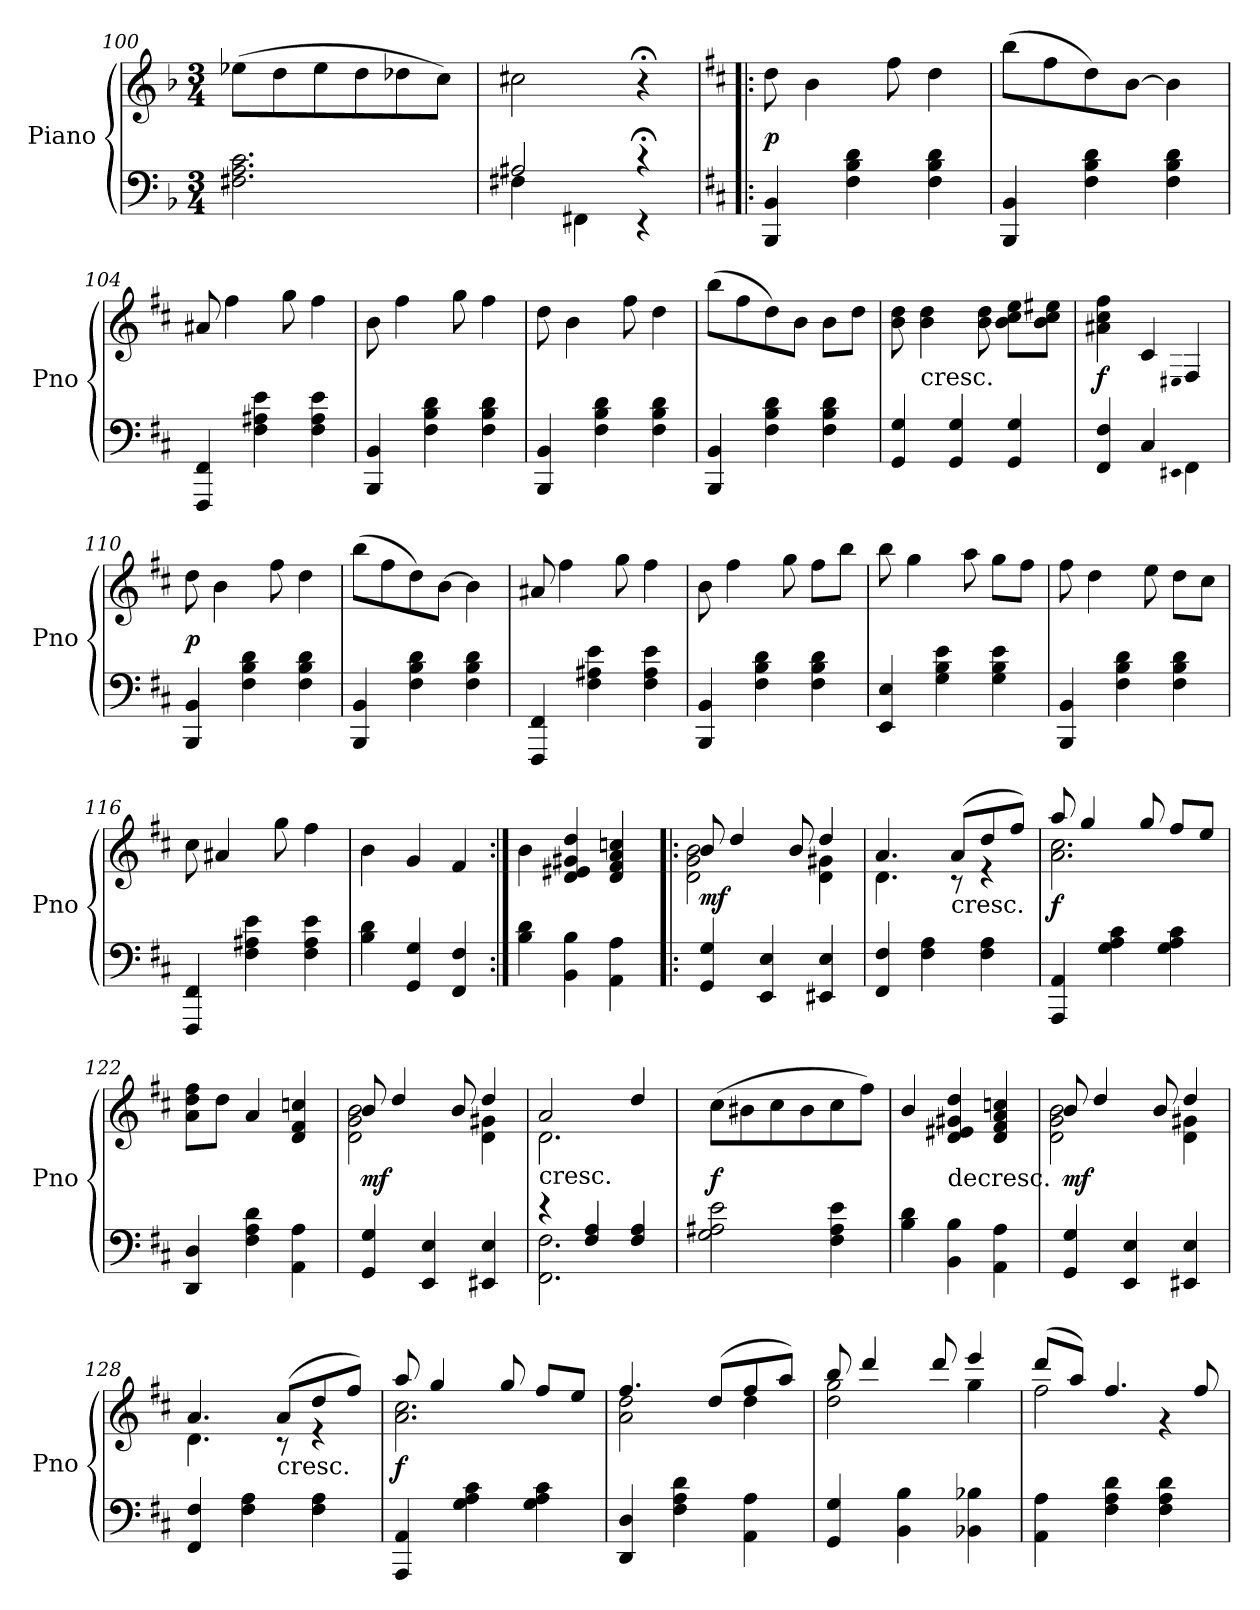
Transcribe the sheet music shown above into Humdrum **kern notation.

**kern	**kern	**dynam
*part1	*part1	*part1
*staff2	*staff1	*staff1/2
*I"Piano	*	*
*I'Pno	*	*
*clefF4	*clefG2	*
*k[b-]	*k[b-]	*
*M3/4	*M3/4	*
=100	=100	=100
2.F#X\ 2.A\ 2.c\	(8ee-X\L	.
.	8dd\	.
.	8ee-\	.
.	8dd\	.
.	8dd-X\	.
.	8cc\J)	.
=101	=101	=101
*^	*	*
2A#X/	4F#X\	2cc#X\	.
.	4FF#X\	.	.
4r;<	4r	4r;<	.
*v	*v	*	*
=102!|:	=102!|:	=102!|:
*k[f#c#]	*k[f#c#]	*
4BBB/ 4BB/	8dd\	p
.	4b\	.
4F#\ 4B\ 4d\	.	.
.	8ff#\	.
4F#\ 4B\ 4d\	4dd\	.
=103	=103	=103
4BBB/ 4BB/	(8bb\L	.
.	8ff#\	.
4F#\ 4B\ 4d\	8dd\)	.
.	[8b\J	.
4F#\ 4B\ 4d\	4b\]	.
=104	=104	=104
4FFF#/ 4FF#/	8a#X/	.
.	4ff#\	.
4F#\ 4A#X\ 4e\	.	.
.	8gg\	.
4F#\ 4A#\ 4e\	4ff#\	.
=105	=105	=105
4BBB/ 4BB/	8b\	.
.	4ff#\	.
4F#\ 4B\ 4d\	.	.
.	8gg\	.
4F#\ 4B\ 4d\	4ff#\	.
=106	=106	=106
4BBB/ 4BB/	8dd\	.
.	4b\	.
4F#\ 4B\ 4d\	.	.
.	8ff#\	.
4F#\ 4B\ 4d\	4dd\	.
=107	=107	=107
4BBB/ 4BB/	(8bb\L	.
.	8ff#\	.
4F#\ 4B\ 4d\	8dd\)	.
.	8b\J	.
4F#\ 4B\ 4d\	8b\L	.
.	8dd\J	.
=108	=108	=108
4GG/ 4G/	8b\ 8dd\	.
!	!LO:TX:c:t=cresc.	!
.	4b\ 4dd\	.
4GG/ 4G/	.	.
.	8b\ 8dd\	.
4GG/ 4G/	8b\ 8cc#\ 8ee\L	.
.	8b\ 8cc#\ 8ee#X\J	.
=109	=109	=109
4FF#/ 4F#/	4a#X\ 4cc#\ 4ff#\	f
4C#/	4c#/	.
qEE#X	qE#X	.
4FF#\	4F#/	.
=110	=110	=110
4BBB/ 4BB/	8dd\	p
.	4b\	.
4F#\ 4B\ 4d\	.	.
.	8ff#\	.
4F#\ 4B\ 4d\	4dd\	.
=111	=111	=111
4BBB/ 4BB/	(8bb\L	.
.	8ff#\	.
4F#\ 4B\ 4d\	8dd\)	.
.	[8b\J	.
4F#\ 4B\ 4d\	4b\]	.
=112	=112	=112
4FFF#/ 4FF#/	8a#X/	.
.	4ff#\	.
4F#\ 4A#X\ 4e\	.	.
.	8gg\	.
4F#\ 4A#\ 4e\	4ff#\	.
=113	=113	=113
4BBB/ 4BB/	8b\	.
.	4ff#\	.
4F#\ 4B\ 4d\	.	.
.	8gg\	.
4F#\ 4B\ 4d\	8ff#\L	.
.	8bb\J	.
=114	=114	=114
4EE/ 4E/	8bb\	.
.	4gg\	.
4G\ 4B\ 4e\	.	.
.	8aa\	.
4G\ 4B\ 4e\	8gg\L	.
.	8ff#\J	.
=115	=115	=115
4BBB/ 4BB/	8ff#\	.
.	4dd\	.
4F#\ 4B\ 4d\	.	.
.	8ee\	.
4F#\ 4B\ 4d\	8dd\L	.
.	8cc#\J	.
=116	=116	=116
4FFF#/ 4FF#/	8cc#\	.
.	4a#X/	.
4F#\ 4A#X\ 4e\	.	.
.	8gg\	.
4F#\ 4A#\ 4e\	4ff#\	.
=117	=117	=117
4B\ 4d\	4b\	.
4GG/ 4G/	4g/	.
4FF#/ 4F#/	4f#/	.
=118:|!	=118:|!	=118:|!
4B\ 4d\	4b\	.
4BB\ 4B\	4d/ 4e#X/ 4g#X/ 4dd/	.
4AA\ 4A\	4d/ 4f#/ 4a/ 4ccn/	.
=119!|:	=119!|:	=119!|:
*	*^	*
4GG/ 4G/	8b/	2d\ 2g\ 2b\	mf
.	4dd/	.	.
4EE/ 4E/	.	.	.
.	8b/	.	.
4EE#X/ 4E/	4dd/	4d\ 4g#X\	.
=120	=120	=120	=120
4FF#/ 4F#/	4.a/	4.d\	.
4F#\ 4A\	.	.	.
!	!LO:TX:c:t=cresc.	!	!
.	(8a/L	8r	.
4F#\ 4A\	8dd/	4r	.
.	8ff#/J)	.	.
=121	=121	=121	=121
4AAA/ 4AA/	8aa/	2.a\ 2.cc#\	f
.	4gg/	.	.
4G\ 4A\ 4c#\	.	.	.
.	8gg/	.	.
4G\ 4A\ 4c#\	8ff#/L	.	.
.	8ee/J	.	.
*	*v	*v	*
=122	=122	=122
4DD/ 4D/	8a\ 8dd\ 8ff#\L	.
.	8dd\J	.
4F#\ 4A\ 4d\	4a/	.
4AA\ 4A\	4d/ 4f#/ 4ccn/	.
=123	=123	=123
*	*^	*
4GG/ 4G/	8b/	2d\ 2g\ 2b\	mf
.	4dd/	.	.
4EE/ 4E/	.	.	.
.	8b/	.	.
4EE#X/ 4E/	4dd/	4d\ 4g#X\	.
=124	=124	=124	=124
*^	*	*	*
!	!	!LO:TX:c:t=cresc.	!	!
4r	2.FF#\ 2.F#\	2a/	2.d\	.
4F#/ 4A/	.	.	.	.
4F#/ 4A/	.	4dd/	.	.
*v	*v	*	*	*
*	*v	*v	*
=125	=125	=125
2G\ 2A#X\ 2e\	(8cc#\L	f
.	8b#X\	.
.	8cc#\	.
.	8b#\	.
4F#\ 4A#\ 4e\	8cc#\	.
.	8ff#\J)	.
=126	=126	=126
4B\ 4d\	4b/	.
!	!LO:TX:c:t=decresc.	!
4BB\ 4B\	4d/ 4e#X/ 4g#X/ 4dd/	.
4AA\ 4A\	4d/ 4f#/ 4a/ 4ccn/	.
=127	=127	=127
*	*^	*
4GG/ 4G/	8b/	2d\ 2g\ 2b\	mf
.	4dd/	.	.
4EE/ 4E/	.	.	.
.	8b/	.	.
4EE#X/ 4E/	4dd/	4d\ 4g#X\	.
=128	=128	=128	=128
4FF#/ 4F#/	4.a/	4.d\	.
4F#\ 4A\	.	.	.
!	!LO:TX:c:t=cresc.	!	!
.	(8a/L	8r	.
4F#\ 4A\	8dd/	4r	.
.	8ff#/J)	.	.
=129	=129	=129	=129
4AAA/ 4AA/	8aa/	2.a\ 2.cc#\	f
.	4gg/	.	.
4G\ 4A\ 4c#\	.	.	.
.	8gg/	.	.
4G\ 4A\ 4c#\	8ff#/L	.	.
.	8ee/J	.	.
=130	=130	=130	=130
4DD/ 4D/	4.ff#/	2a\ 2dd\	.
4F#\ 4A\ 4d\	.	.	.
.	(8dd/L	.	.
4AA\ 4A\	8ff#/	4dd\	.
.	8aa/J)	.	.
=131	=131	=131	=131
4GG/ 4G/	8bb/	2dd\ 2gg\	.
.	4ddd/	.	.
4BB\ 4B\	.	.	.
.	8ddd/	.	.
4BB-X\ 4B-X\	4eee/	4gg\	.
=132	=132	=132	=132
4AA\ 4A\	(8ddd/L	2ff#\	.
.	8aa/J)	.	.
4F#\ 4A\ 4d\	4.ff#/	.	.
4F#\ 4A\ 4d\	.	4r	.
.	8ff#/	.	.
*	*v	*v	*
=	=	=
*-	*-	*-
